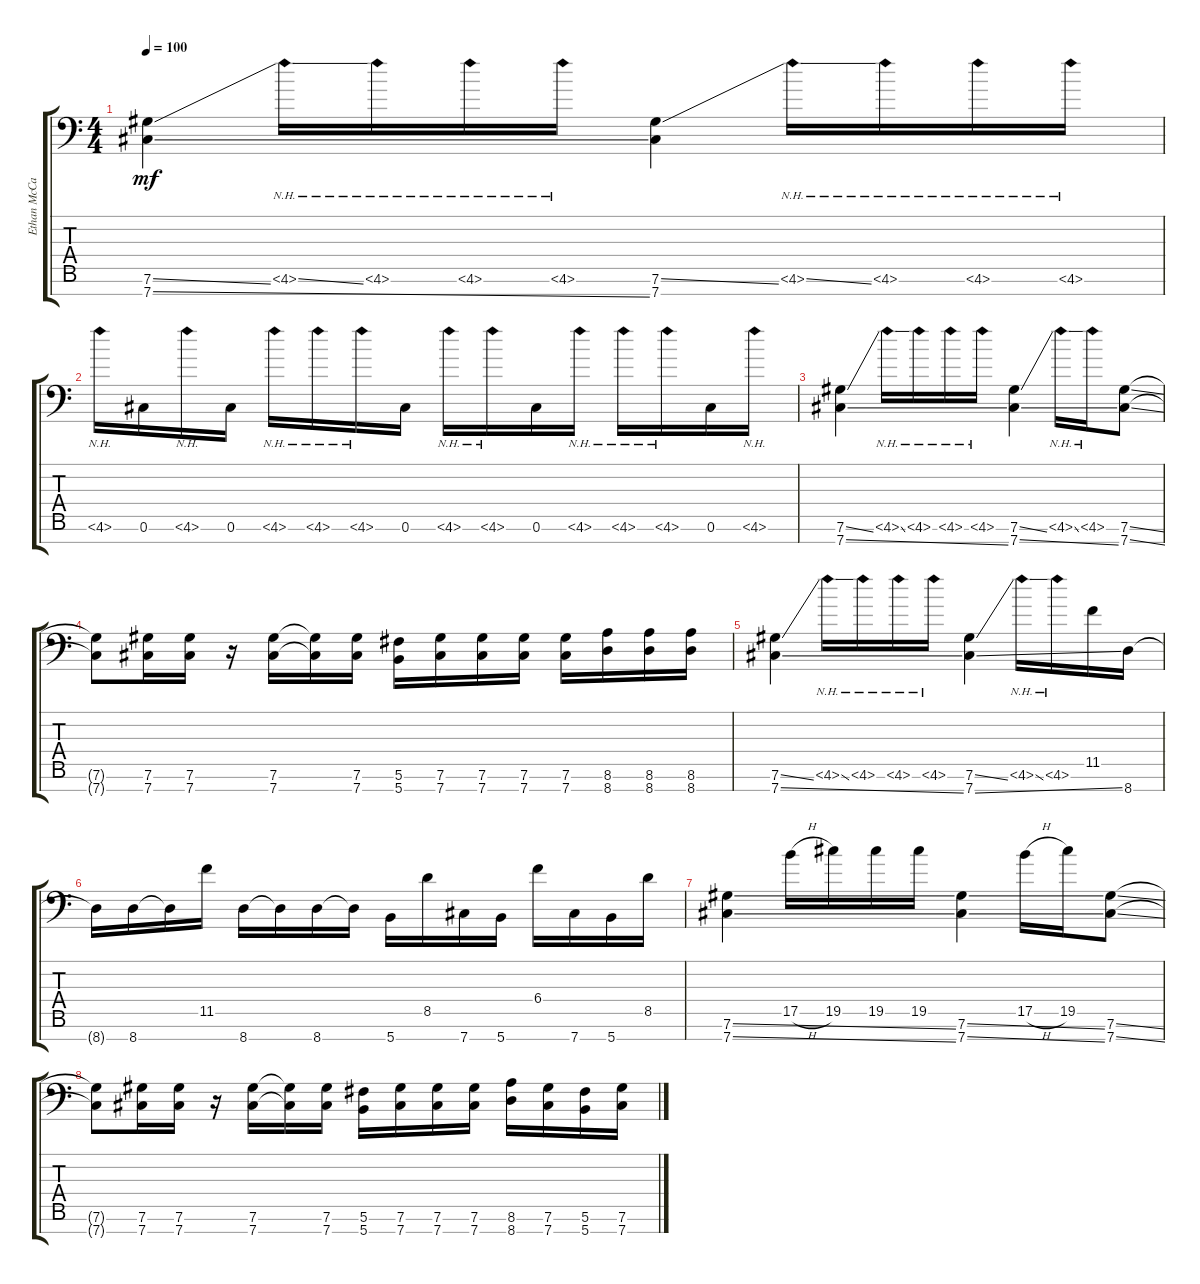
\track ("Ethan McCann" "Ethan McCa") {instrument distortionguitar}
\staff {score tabs}
\tuning (Db4 Ab3 E3 B2 Gb2 Db2 Gb1) {hide}
\ts (4 4)
\tempo 100
\clef f4
\ks c
(7.6{ss} 7.7{ss}).4{dy mf} 4.6{nh ss}.16 4.6{nh}.16 4.6{nh}.16 4.6{nh}.16 (7.6{ss} 7.7).4 4.6{nh ss}.16 4.6{nh}.16 4.6{nh}.16 4.6{nh}.16 |
4.6{nh}.16 0.6.16 4.6{nh}.16 0.6.16 4.6{nh}.16 4.6{nh}.16 4.6{nh}.16 0.6.16 4.6{nh}.16 4.6{nh}.16 0.6.16 4.6{nh}.16 4.6{nh}.16 4.6{nh}.16 0.6.16 4.6{nh}.16 |
(7.6{ss} 7.7{ss}).4 4.6{nh ss}.16 4.6{nh}.16 4.6{nh}.16 4.6{nh}.16 (7.6{ss} 7.7{ss}).4 4.6{nh ss}.16 4.6{nh}.16 (7.6{ss} 7.7{ss}).8 |
(7.6{t} 7.7{t}).8 (7.6 7.7).16 (7.6 7.7).16 r.16 (7.6 7.7).16 (7.6{t} 7.7{t}).16 (7.6 7.7).16 (5.6 5.7).16 (7.6 7.7).16 (7.6 7.7).16 (7.6 7.7).16 (7.6 7.7).16 (8.6 8.7).16 (8.6 8.7).16 (8.6 8.7).16 |
(7.6{ss} 7.7{ss}).4 4.6{nh ss}.16 4.6{nh}.16 4.6{nh}.16 4.6{nh}.16 (7.6{ss} 7.7{ss}).4 4.6{nh ss}.16 4.6{nh}.16 11.5.16 8.7.16 |
8.7{t}.16 8.7.16 8.7{t}.16 11.5.16 8.7.16 8.7{t}.16 8.7.16 8.7{t}.16 5.7.16 8.5.16 7.7.16 5.7.16 6.4.16 7.7.16 5.7.16 8.5.16 |
(7.6{ss} 7.7{ss}).4 17.5{h}.16 19.5.16 19.5.16 19.5.16 (7.6{ss} 7.7{ss}).4 17.5{h}.16 19.5.16 (7.6{ss} 7.7{ss}).8 |
(7.6{t} 7.7{t}).8 (7.6 7.7).16 (7.6 7.7).16 r.16 (7.6 7.7).16 (7.6{t} 7.7{t}).16 (7.6 7.7).16 (5.6 5.7).16 (7.6 7.7).16 (7.6 7.7).16 (7.6 7.7).16 (8.6 8.7).16 (7.6 7.7).16 (5.6 5.7).16 (7.6 7.7).16
